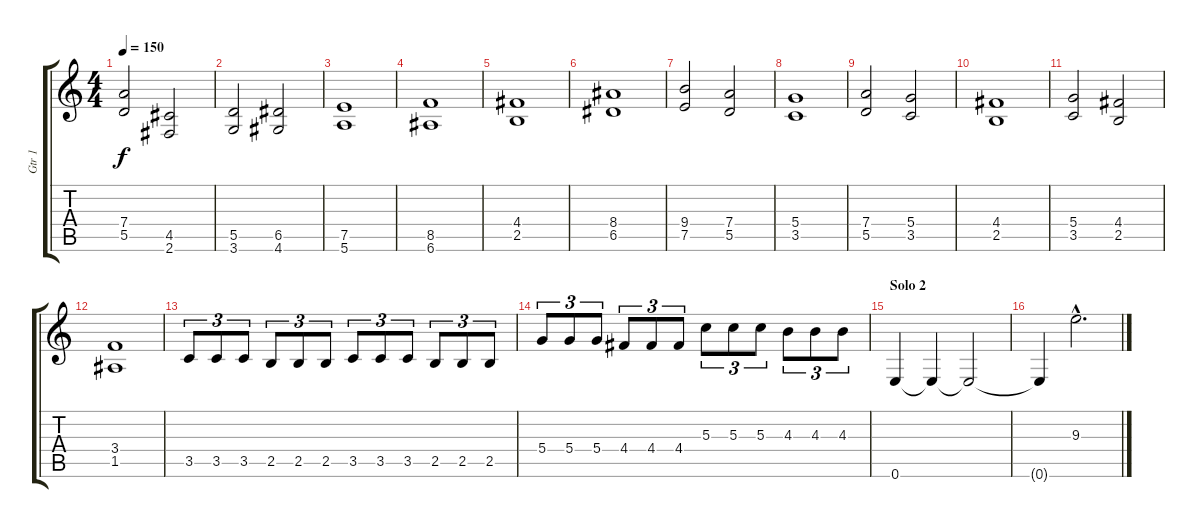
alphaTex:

\track ("Gtr 1" "Gtr 1") {instrument overdrivenguitar}
\staff {score tabs}
\tuning (E4 B3 G3 D3 A2 E2) {hide}
\ts (4 4)
\tempo 150
\clef g2
\ks c
(7.4 5.5).2{dy f} (4.5 2.6).2 |
(5.5 3.6).2 (6.5 4.6).2 |
(7.5 5.6).1 |
(8.5 6.6).1 |
(4.4 2.5).1 |
(8.4 6.5).1 |
(9.4 7.5).2 (7.4 5.5).2 |
(5.4 3.5).1 |
(7.4 5.5).2 (5.4 3.5).2 |
(4.4 2.5).1 |
(5.4 3.5).2 (4.4 2.5).2 |
(3.4 1.5).1 |
3.5.8{tu (3 2)} 3.5.8{tu (3 2)} 3.5.8{tu (3 2)} 2.5.8{tu (3 2)} 2.5.8{tu (3 2)} 2.5.8{tu (3 2)} 3.5.8{tu (3 2)} 3.5.8{tu (3 2)} 3.5.8{tu (3 2)} 2.5.8{tu (3 2)} 2.5.8{tu (3 2)} 2.5.8{tu (3 2)} |
5.4.8{tu (3 2)} 5.4.8{tu (3 2)} 5.4.8{tu (3 2)} 4.4.8{tu (3 2)} 4.4.8{tu (3 2)} 4.4.8{tu (3 2)} 5.3.8{tu (3 2)} 5.3.8{tu (3 2)} 5.3.8{tu (3 2)} 4.3.8{tu (3 2)} 4.3.8{tu (3 2)} 4.3.8{tu (3 2)} |
\section ("" "Solo 2")
0.6.4 0.6{t}.4 0.6{t}.2 |
0.6{t}.4 9.3{hac}.2{d}
